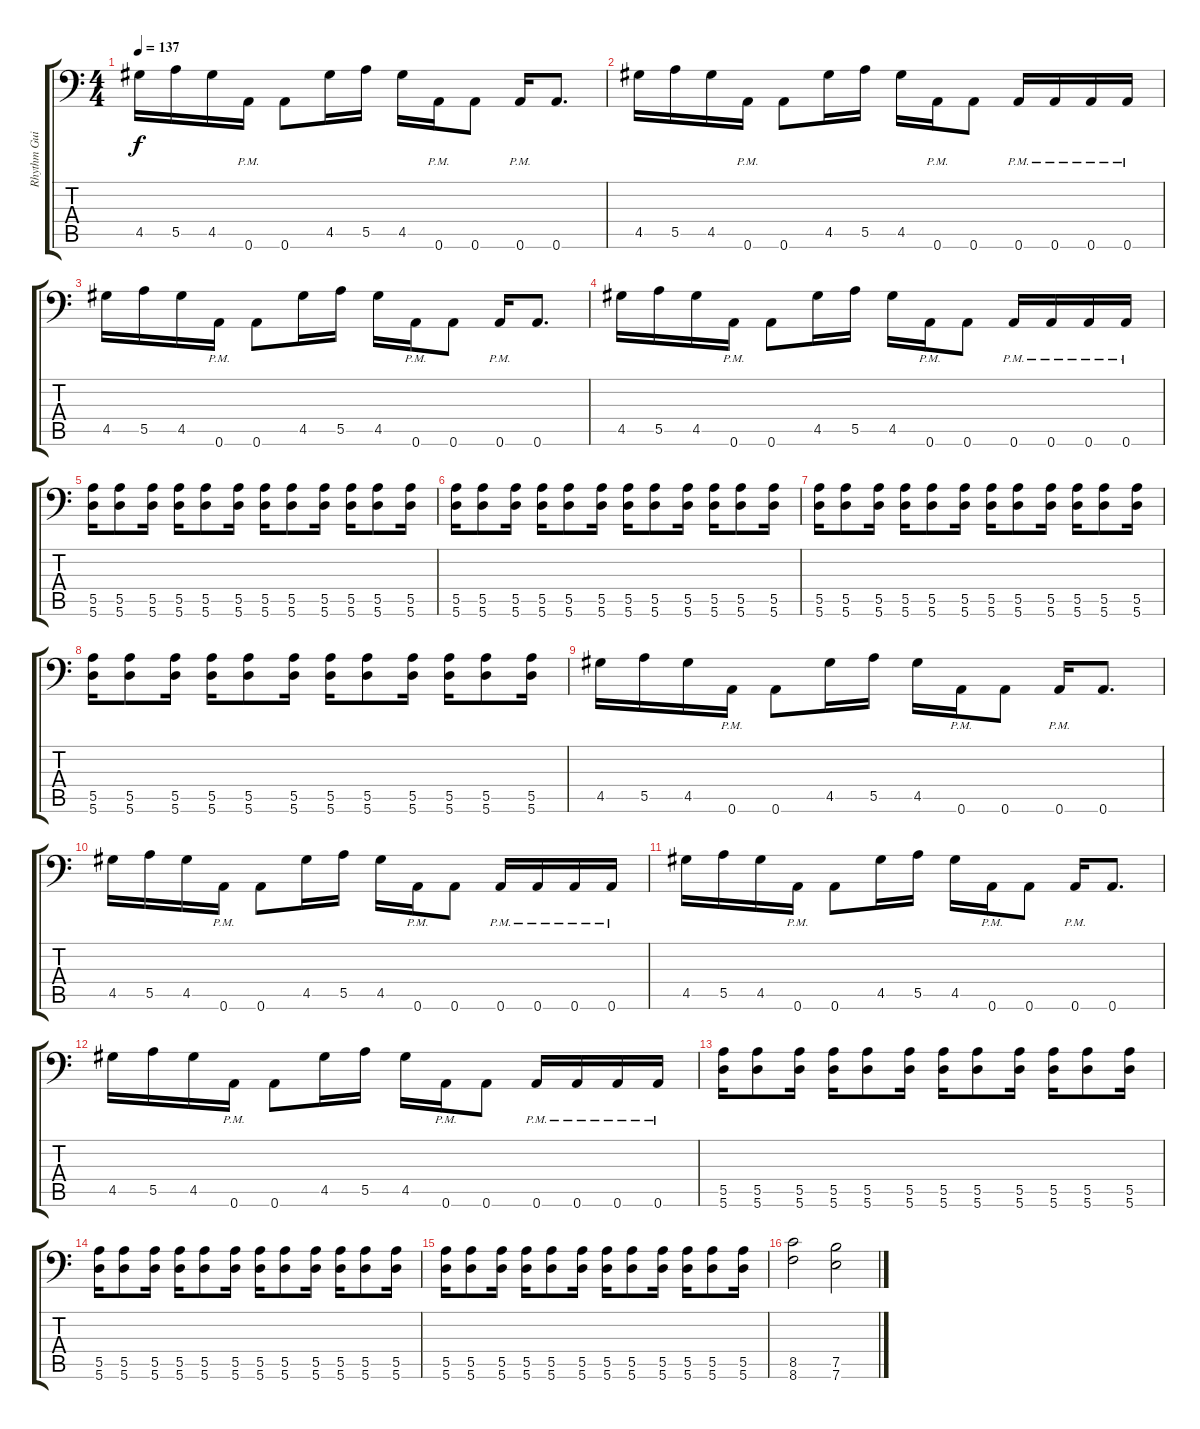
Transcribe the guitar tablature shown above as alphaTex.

\track ("Rhythm Guitar 1" "Rhythm Gui") {instrument distortionguitar}
\staff {score tabs}
\tuning (B3 Gb3 D3 A2 E2 A1) {hide}
\ts (4 4)
\tempo 137
\clef f4
\ks c
4.5.16{dy f} 5.5.16 4.5.16 0.6{pm}.16 0.6.8 4.5.16 5.5.16 4.5.16 0.6{pm}.16 0.6.8 0.6{pm}.16 0.6.8{d} |
4.5.16 5.5.16 4.5.16 0.6{pm}.16 0.6.8 4.5.16 5.5.16 4.5.16 0.6{pm}.16 0.6.8 0.6{pm}.16 0.6{pm}.16 0.6{pm}.16 0.6{pm}.16 |
4.5.16 5.5.16 4.5.16 0.6{pm}.16 0.6.8 4.5.16 5.5.16 4.5.16 0.6{pm}.16 0.6.8 0.6{pm}.16 0.6.8{d} |
4.5.16 5.5.16 4.5.16 0.6{pm}.16 0.6.8 4.5.16 5.5.16 4.5.16 0.6{pm}.16 0.6.8 0.6{pm}.16 0.6{pm}.16 0.6{pm}.16 0.6{pm}.16 |
(5.5 5.6).16 (5.5 5.6).8 (5.5 5.6).16 (5.5 5.6).16 (5.5 5.6).8 (5.5 5.6).16 (5.5 5.6).16 (5.5 5.6).8 (5.5 5.6).16 (5.5 5.6).16 (5.5 5.6).8 (5.5 5.6).16 |
(5.5 5.6).16 (5.5 5.6).8 (5.5 5.6).16 (5.5 5.6).16 (5.5 5.6).8 (5.5 5.6).16 (5.5 5.6).16 (5.5 5.6).8 (5.5 5.6).16 (5.5 5.6).16 (5.5 5.6).8 (5.5 5.6).16 |
(5.5 5.6).16 (5.5 5.6).8 (5.5 5.6).16 (5.5 5.6).16 (5.5 5.6).8 (5.5 5.6).16 (5.5 5.6).16 (5.5 5.6).8 (5.5 5.6).16 (5.5 5.6).16 (5.5 5.6).8 (5.5 5.6).16 |
(5.5 5.6).16 (5.5 5.6).8 (5.5 5.6).16 (5.5 5.6).16 (5.5 5.6).8 (5.5 5.6).16 (5.5 5.6).16 (5.5 5.6).8 (5.5 5.6).16 (5.5 5.6).16 (5.5 5.6).8 (5.5 5.6).16 |
4.5.16 5.5.16 4.5.16 0.6{pm}.16 0.6.8 4.5.16 5.5.16 4.5.16 0.6{pm}.16 0.6.8 0.6{pm}.16 0.6.8{d} |
4.5.16 5.5.16 4.5.16 0.6{pm}.16 0.6.8 4.5.16 5.5.16 4.5.16 0.6{pm}.16 0.6.8 0.6{pm}.16 0.6{pm}.16 0.6{pm}.16 0.6{pm}.16 |
4.5.16 5.5.16 4.5.16 0.6{pm}.16 0.6.8 4.5.16 5.5.16 4.5.16 0.6{pm}.16 0.6.8 0.6{pm}.16 0.6.8{d} |
4.5.16 5.5.16 4.5.16 0.6{pm}.16 0.6.8 4.5.16 5.5.16 4.5.16 0.6{pm}.16 0.6.8 0.6{pm}.16 0.6{pm}.16 0.6{pm}.16 0.6{pm}.16 |
(5.5 5.6).16 (5.5 5.6).8 (5.5 5.6).16 (5.5 5.6).16 (5.5 5.6).8 (5.5 5.6).16 (5.5 5.6).16 (5.5 5.6).8 (5.5 5.6).16 (5.5 5.6).16 (5.5 5.6).8 (5.5 5.6).16 |
(5.5 5.6).16 (5.5 5.6).8 (5.5 5.6).16 (5.5 5.6).16 (5.5 5.6).8 (5.5 5.6).16 (5.5 5.6).16 (5.5 5.6).8 (5.5 5.6).16 (5.5 5.6).16 (5.5 5.6).8 (5.5 5.6).16 |
(5.5 5.6).16 (5.5 5.6).8 (5.5 5.6).16 (5.5 5.6).16 (5.5 5.6).8 (5.5 5.6).16 (5.5 5.6).16 (5.5 5.6).8 (5.5 5.6).16 (5.5 5.6).16 (5.5 5.6).8 (5.5 5.6).16 |
(8.5 8.6).2 (7.5 7.6).2
